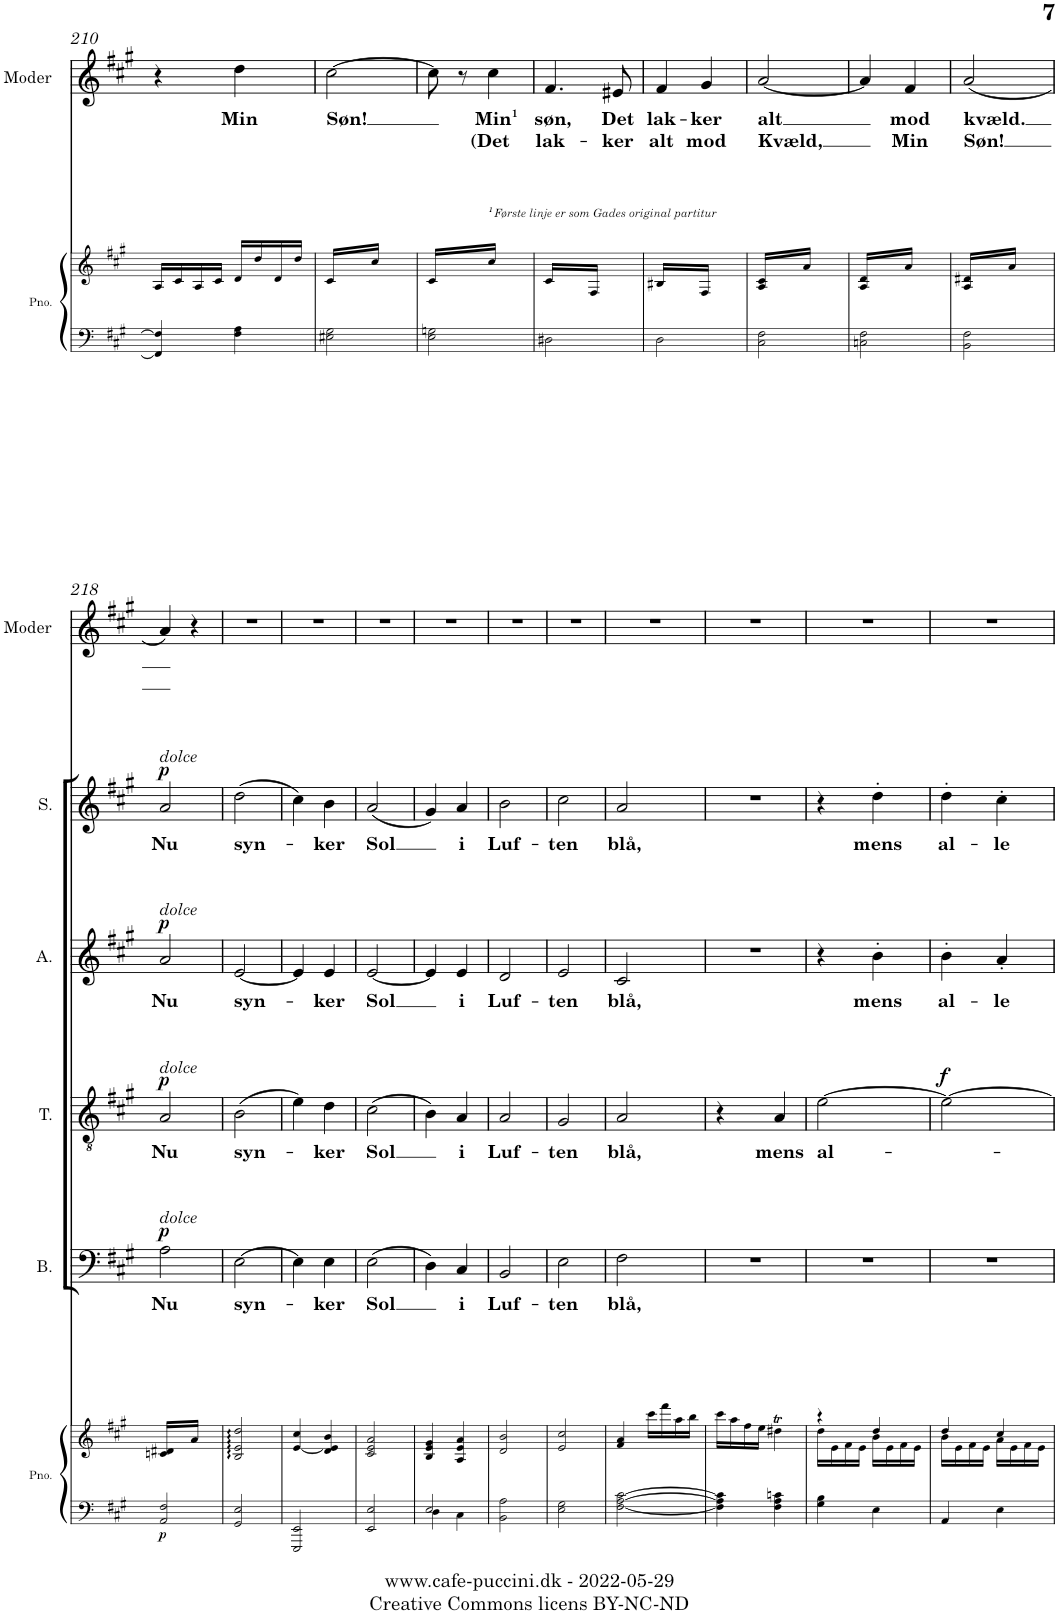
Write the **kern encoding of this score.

**kern	**kern	**dynam	**kern	**text	**dynam	**kern	**text	**dynam	**kern	**text	**dynam	**kern	**text	**dynam	**kern	**text	**text
*part6	*part6	*part6	*part5	*part5	*part5	*part4	*part4	*part4	*part3	*part3	*part3	*part2	*part2	*part2	*part1	*part1	*part1
*staff7	*staff6	*staff6/7	*staff5	*staff5	*staff5	*staff4	*staff4	*staff4	*staff3	*staff3	*staff3	*staff2	*staff2	*staff2	*staff1	*staff1	*staff1
*I"Piano	*	*	*I"Bass	*	*	*I"Tenor	*	*	*I"Alto	*	*	*I"Soprano	*	*	*I"Moderen	*	*
*I'Pno.	*	*	*I'B.	*	*	*I'T.	*	*	*I'A.	*	*	*I'S.	*	*	*I'Moder	*	*
!!LO:PB:g=z
*clefF4	*clefG2	*	*clefF4	*	*	*clefGv2	*	*	*clefG2	*	*	*clefG2	*	*	*clefG2	*	*
*k[f#c#g#]	*k[f#c#g#]	*	*k[f#c#g#]	*	*	*k[f#c#g#]	*	*	*k[f#c#g#]	*	*	*k[f#c#g#]	*	*	*k[f#c#g#]	*	*
*M2/4	*M2/4	*	*M2/4	*	*	*M2/4	*	*	*M2/4	*	*	*M2/4	*	*	*M2/4	*	*
=210	=210	=210	=210	=210	=210	=210	=210	=210	=210	=210	=210	=210	=210	=210	=210	=210	=210
4FF#/] 4F#/]	16A/LL	.	2r	.	.	2r	.	.	2r	.	.	2r	.	.	4r	.	.
.	16c#/	.	.	.	.	.	.	.	.	.	.	.	.	.	.	.	.
.	16A/	.	.	.	.	.	.	.	.	.	.	.	.	.	.	.	.
.	16c#/JJ	.	.	.	.	.	.	.	.	.	.	.	.	.	.	.	.
!	!	!	!	!	!	!	!	!	!	!	!	!	!	!	!	!LO:LY:b	!
4F#\ 4A\	16d/LL	.	.	.	.	.	.	.	.	.	.	.	.	.	4dd\	Min	.
.	16dd/	.	.	.	.	.	.	.	.	.	.	.	.	.	.	.	.
.	16d/	.	.	.	.	.	.	.	.	.	.	.	.	.	.	.	.
.	16dd/JJ	.	.	.	.	.	.	.	.	.	.	.	.	.	.	.	.
=211	=211	=211	=211	=211	=211	=211	=211	=211	=211	=211	=211	=211	=211	=211	=211	=211	=211
*	*Xtuplet	*	*	*	*	*	*	*	*	*	*	*	*	*	*	*	*
!	!	!	!	!	!	!	!	!	!	!	!	!	!	!	!	!LO:LY:b	!
2E#X\ 2G#\	6.c#/LL	.	2r	.	.	2r	.	.	2r	.	.	2r	.	.	[2cc#\	Søn!	.
.	6.cc#/JJ	.	.	.	.	.	.	.	.	.	.	.	.	.	.	.	.
=212	=212	=212	=212	=212	=212	=212	=212	=212	=212	=212	=212	=212	=212	=212	=212	=212	=212
2E\ 2Gn\	6.c#/LL	.	2r	.	.	2r	.	.	2r	.	.	2r	.	.	8cc#\]	.	.
.	.	.	.	.	.	.	.	.	.	.	.	.	.	.	8r	.	.
!	!LO:TX:a:Bi:t=1	!	!	!	!	!	!	!	!	!	!	!	!	!	!	!	!
!	!LO:TX:a:t=Første linje er som Gades original partitur	!	!	!	!	!	!	!	!	!	!	!	!	!	!	!	!
!	!	!	!	!	!	!	!	!	!	!	!	!	!	!	!	!LO:LY:b	!LO:LY:b
.	6.cc#/JJ	.	.	.	.	.	.	.	.	.	.	.	.	.	4cc#\	Min 1	(Det
=213	=213	=213	=213	=213	=213	=213	=213	=213	=213	=213	=213	=213	=213	=213	=213	=213	=213
!	!	!	!	!	!	!	!	!	!	!	!	!	!	!	!	!LO:LY:b	!LO:LY:b
2D#X\	6.c#/LL	.	2r	.	.	2r	.	.	2r	.	.	2r	.	.	4.f#/	søn,	lak-
.	6.F#/JJ	.	.	.	.	.	.	.	.	.	.	.	.	.	.	.	.
!	!	!	!	!	!	!	!	!	!	!	!	!	!	!	!	!LO:LY:b	!LO:LY:b
.	.	.	.	.	.	.	.	.	.	.	.	.	.	.	8e#X/	Det	-ker
=214	=214	=214	=214	=214	=214	=214	=214	=214	=214	=214	=214	=214	=214	=214	=214	=214	=214
!	!	!	!	!	!	!	!	!	!	!	!	!	!	!	!	!LO:LY:b	!LO:LY:b
2D\	6.B#X/LL	.	2r	.	.	2r	.	.	2r	.	.	2r	.	.	4f#/	lak-	alt
!	!	!	!	!	!	!	!	!	!	!	!	!	!	!	!	!LO:LY:b	!LO:LY:b
.	6.F#/JJ	.	.	.	.	.	.	.	.	.	.	.	.	.	4g#/	-ker	mod
=215	=215	=215	=215	=215	=215	=215	=215	=215	=215	=215	=215	=215	=215	=215	=215	=215	=215
!	!	!	!	!	!	!	!	!	!	!	!	!	!	!	!	!LO:LY:b	!LO:LY:b
2C#\ 2F#\	6.A/ 6.c#/LL	.	2r	.	.	2r	.	.	2r	.	.	2r	.	.	[2a/	alt	Kvæld,
.	6.a/JJ	.	.	.	.	.	.	.	.	.	.	.	.	.	.	.	.
=216	=216	=216	=216	=216	=216	=216	=216	=216	=216	=216	=216	=216	=216	=216	=216	=216	=216
2Cn\ 2F#\	6.A/ 6.d/LL	.	2r	.	.	2r	.	.	2r	.	.	2r	.	.	4a/]	.	.
!	!	!	!	!	!	!	!	!	!	!	!	!	!	!	!	!LO:LY:b	!LO:LY:b
.	6.a/JJ	.	.	.	.	.	.	.	.	.	.	.	.	.	4f#/	mod	Min
=217	=217	=217	=217	=217	=217	=217	=217	=217	=217	=217	=217	=217	=217	=217	=217	=217	=217
!	!	!	!	!	!	!	!	!	!	!	!	!	!	!	!	!LO:LY:b	!LO:LY:b
2BB\ 2F#\	6.A/ 6.d#X/LL	.	2r	.	.	2r	.	.	2r	.	.	2r	.	.	(2a/	kvæld.	Søn!
.	6.a/JJ	.	.	.	.	.	.	.	.	.	.	.	.	.	.	.	.
!!LO:LB:g=z
=218	=218	=218	=218	=218	=218	=218	=218	=218	=218	=218	=218	=218	=218	=218	=218	=218	=218
!	!	!	!	!	!	!	!	!	!	!	!	!LO:TX:a:i:t=dolce	!	!	!	!	!
!	!	!	!	!	!	!	!	!	!LO:TX:a:i:t=dolce	!	!	!	!	!	!	!	!
!	!	!	!	!	!	!LO:TX:a:i:t=dolce	!	!	!	!	!	!	!	!	!	!	!
!	!	!	!LO:TX:a:i:t=dolce	!	!	!	!	!	!	!	!	!	!	!	!	!	!
!	!	!LO:DY:b=2	!	!LO:LY:b	!LO:DY:a	!	!LO:LY:b	!LO:DY:a	!	!LO:LY:b	!LO:DY:a	!	!LO:LY:b	!LO:DY:a	!	!	!
2AA/ 2F#/	6.cn/ 6.d#X/LL	p	2A\	Nu	p	2A/	Nu	p	2a/	Nu	p	2a/	Nu	p	4a/)	.	.
.	6.a/JJ	.	.	.	.	.	.	.	.	.	.	.	.	.	4r	.	.
=219	=219	=219	=219	=219	=219	=219	=219	=219	=219	=219	=219	=219	=219	=219	=219	=219	=219
!	!	!	!	!LO:LY:b	!	!	!LO:LY:b	!	!	!LO:LY:b	!	!	!LO:LY:b	!	!	!	!
2GG#/ 2E/	2B/ 2e/ 2dd/	.	[2E\	syn-	.	(>2B\	syn-	.	[2e/	syn-	.	(>2dd\	syn-	.	2r	.	.
=220	=220	=220	=220	=220	=220	=220	=220	=220	=220	=220	=220	=220	=220	=220	=220	=220	=220
2EEE/ 2EE/	[4e/ 4cc#/	.	4E\]	.	.	4e\)	.	.	4e/]	.	.	4cc#\)	.	.	2r	.	.
!	!	!	!	!LO:LY:b	!	!	!LO:LY:b	!	!	!LO:LY:b	!	!	!LO:LY:b	!	!	!	!
.	4d/ 4e/] 4b/	.	4E\	-ker	.	4d\	-ker	.	4e/	-ker	.	4b\	-ker	.	.	.	.
=221	=221	=221	=221	=221	=221	=221	=221	=221	=221	=221	=221	=221	=221	=221	=221	=221	=221
!	!	!	!	!LO:LY:b	!	!	!LO:LY:b	!	!	!LO:LY:b	!	!	!LO:LY:b	!	!	!	!
2EE/ 2E/	2c#/ 2e/ 2a/	.	(>2E\	Sol	.	(>2c#\	Sol	.	[2e/	Sol	.	(<2a/	Sol	.	2r	.	.
=222	=222	=222	=222	=222	=222	=222	=222	=222	=222	=222	=222	=222	=222	=222	=222	=222	=222
*^	*	*	*	*	*	*	*	*	*	*	*	*	*	*	*	*	*
2E/	4D\	4B/ 4e/ 4g#/	.	4D\)	.	.	4B\)	.	.	4e/]	.	.	4g#/)	.	.	2r	.	.
!	!	!	!	!	!LO:LY:b	!	!	!LO:LY:b	!	!	!LO:LY:b	!	!	!LO:LY:b	!	!	!	!
.	4C#\	4A/ 4e/ 4a/	.	4C#/	i	.	4A/	i	.	4e/	i	.	4a/	i	.	.	.	.
=223	=223	=223	=223	=223	=223	=223	=223	=223	=223	=223	=223	=223	=223	=223	=223	=223	=223	=223
!	!	!	!	!	!LO:LY:b	!	!	!LO:LY:b	!	!	!LO:LY:b	!	!	!LO:LY:b	!	!	!	!
*v	*v	*	*	*	*	*	*	*	*	*	*	*	*	*	*	*	*	*
2BB\ 2A\	2d/ 2b/	.	2BB/	Luf-	.	2A/	Luf-	.	2d/	Luf-	.	2b\	Luf-	.	2r	.	.
=224	=224	=224	=224	=224	=224	=224	=224	=224	=224	=224	=224	=224	=224	=224	=224	=224	=224
!	!	!	!	!LO:LY:b	!	!	!LO:LY:b	!	!	!LO:LY:b	!	!	!LO:LY:b	!	!	!	!
2E\ 2G#\	2e/ 2cc#/	.	2E\	-ten	.	2G#/	-ten	.	2e/	-ten	.	2cc#\	-ten	.	2r	.	.
=225	=225	=225	=225	=225	=225	=225	=225	=225	=225	=225	=225	=225	=225	=225	=225	=225	=225
!	!	!	!	!LO:LY:b	!	!	!LO:LY:b	!	!	!LO:LY:b	!	!	!LO:LY:b	!	!	!	!
[2F#\ [2A\ [2c#\	4f#/ 4a/	.	2F#\	blå,	.	2A/	blå,	.	2c#/	blå,	.	2a/	blå,	.	2r	.	.
.	16ccc#\LL	.	.	.	.	.	.	.	.	.	.	.	.	.	.	.	.
.	16fff#\	.	.	.	.	.	.	.	.	.	.	.	.	.	.	.	.
.	16aa\	.	.	.	.	.	.	.	.	.	.	.	.	.	.	.	.
.	16bb\JJ	.	.	.	.	.	.	.	.	.	.	.	.	.	.	.	.
=226	=226	=226	=226	=226	=226	=226	=226	=226	=226	=226	=226	=226	=226	=226	=226	=226	=226
4F#\] 4A\] 4c#\]	16ccc#\LL	.	2r	.	.	4r	.	.	2r	.	.	2r	.	.	2r	.	.
.	16aa\	.	.	.	.	.	.	.	.	.	.	.	.	.	.	.	.
.	16ff#\	.	.	.	.	.	.	.	.	.	.	.	.	.	.	.	.
.	16ee\JJ	.	.	.	.	.	.	.	.	.	.	.	.	.	.	.	.
!	!	!	!	!	!	!	!LO:LY:b	!	!	!	!	!	!	!	!	!	!
4F#\ 4A\ 4cn\	4dd#Xt\	.	.	.	.	4A/	mens	.	.	.	.	.	.	.	.	.	.
=227	=227	=227	=227	=227	=227	=227	=227	=227	=227	=227	=227	=227	=227	=227	=227	=227	=227
*	*^	*	*	*	*	*	*	*	*	*	*	*	*	*	*	*	*
!	!	!	!	!	!	!	!	!LO:LY:b	!	!	!	!	!	!	!	!	!	!
4G#\ 4B\	4r	16dd\LL	.	2r	.	.	[2e\	al-	.	4r	.	.	4r	.	.	2r	.	.
.	.	16e\	.	.	.	.	.	.	.	.	.	.	.	.	.	.	.	.
.	.	16f#\	.	.	.	.	.	.	.	.	.	.	.	.	.	.	.	.
.	.	16e\JJ	.	.	.	.	.	.	.	.	.	.	.	.	.	.	.	.
!	!	!	!	!	!	!	!	!	!	!	!LO:LY:b	!	!	!LO:LY:b	!	!	!	!
4E\	4dd/	16b\LL	.	.	.	.	.	.	.	4b'\	mens	.	4dd'\	mens	.	.	.	.
.	.	16e\	.	.	.	.	.	.	.	.	.	.	.	.	.	.	.	.
.	.	16f#\	.	.	.	.	.	.	.	.	.	.	.	.	.	.	.	.
.	.	16e\JJ	.	.	.	.	.	.	.	.	.	.	.	.	.	.	.	.
=228	=228	=228	=228	=228	=228	=228	=228	=228	=228	=228	=228	=228	=228	=228	=228	=228	=228	=228
!	!	!	!	!	!	!	!	!	!LO:DY:a	!	!LO:LY:b	!	!	!LO:LY:b	!	!	!	!
4AA/	4dd/	16b\LL	.	2r	.	.	2e\_	.	f	4b'\	al-	.	4dd'\	al-	.	2r	.	.
.	.	16e\	.	.	.	.	.	.	.	.	.	.	.	.	.	.	.	.
.	.	16f#\	.	.	.	.	.	.	.	.	.	.	.	.	.	.	.	.
.	.	16e\JJ	.	.	.	.	.	.	.	.	.	.	.	.	.	.	.	.
!	!	!	!	!	!	!	!	!	!	!	!LO:LY:b	!	!	!LO:LY:b	!	!	!	!
4E\	4cc#/	16a\LL	.	.	.	.	.	.	.	4a'/	-le	.	4cc#'\	-le	.	.	.	.
.	.	16e\	.	.	.	.	.	.	.	.	.	.	.	.	.	.	.	.
.	.	16f#\	.	.	.	.	.	.	.	.	.	.	.	.	.	.	.	.
.	.	16e\JJ	.	.	.	.	.	.	.	.	.	.	.	.	.	.	.	.
*	*v	*v	*	*	*	*	*	*	*	*	*	*	*	*	*	*	*	*
=	=	=	=	=	=	=	=	=	=	=	=	=	=	=	=	=	=
*-	*-	*-	*-	*-	*-	*-	*-	*-	*-	*-	*-	*-	*-	*-	*-	*-	*-
